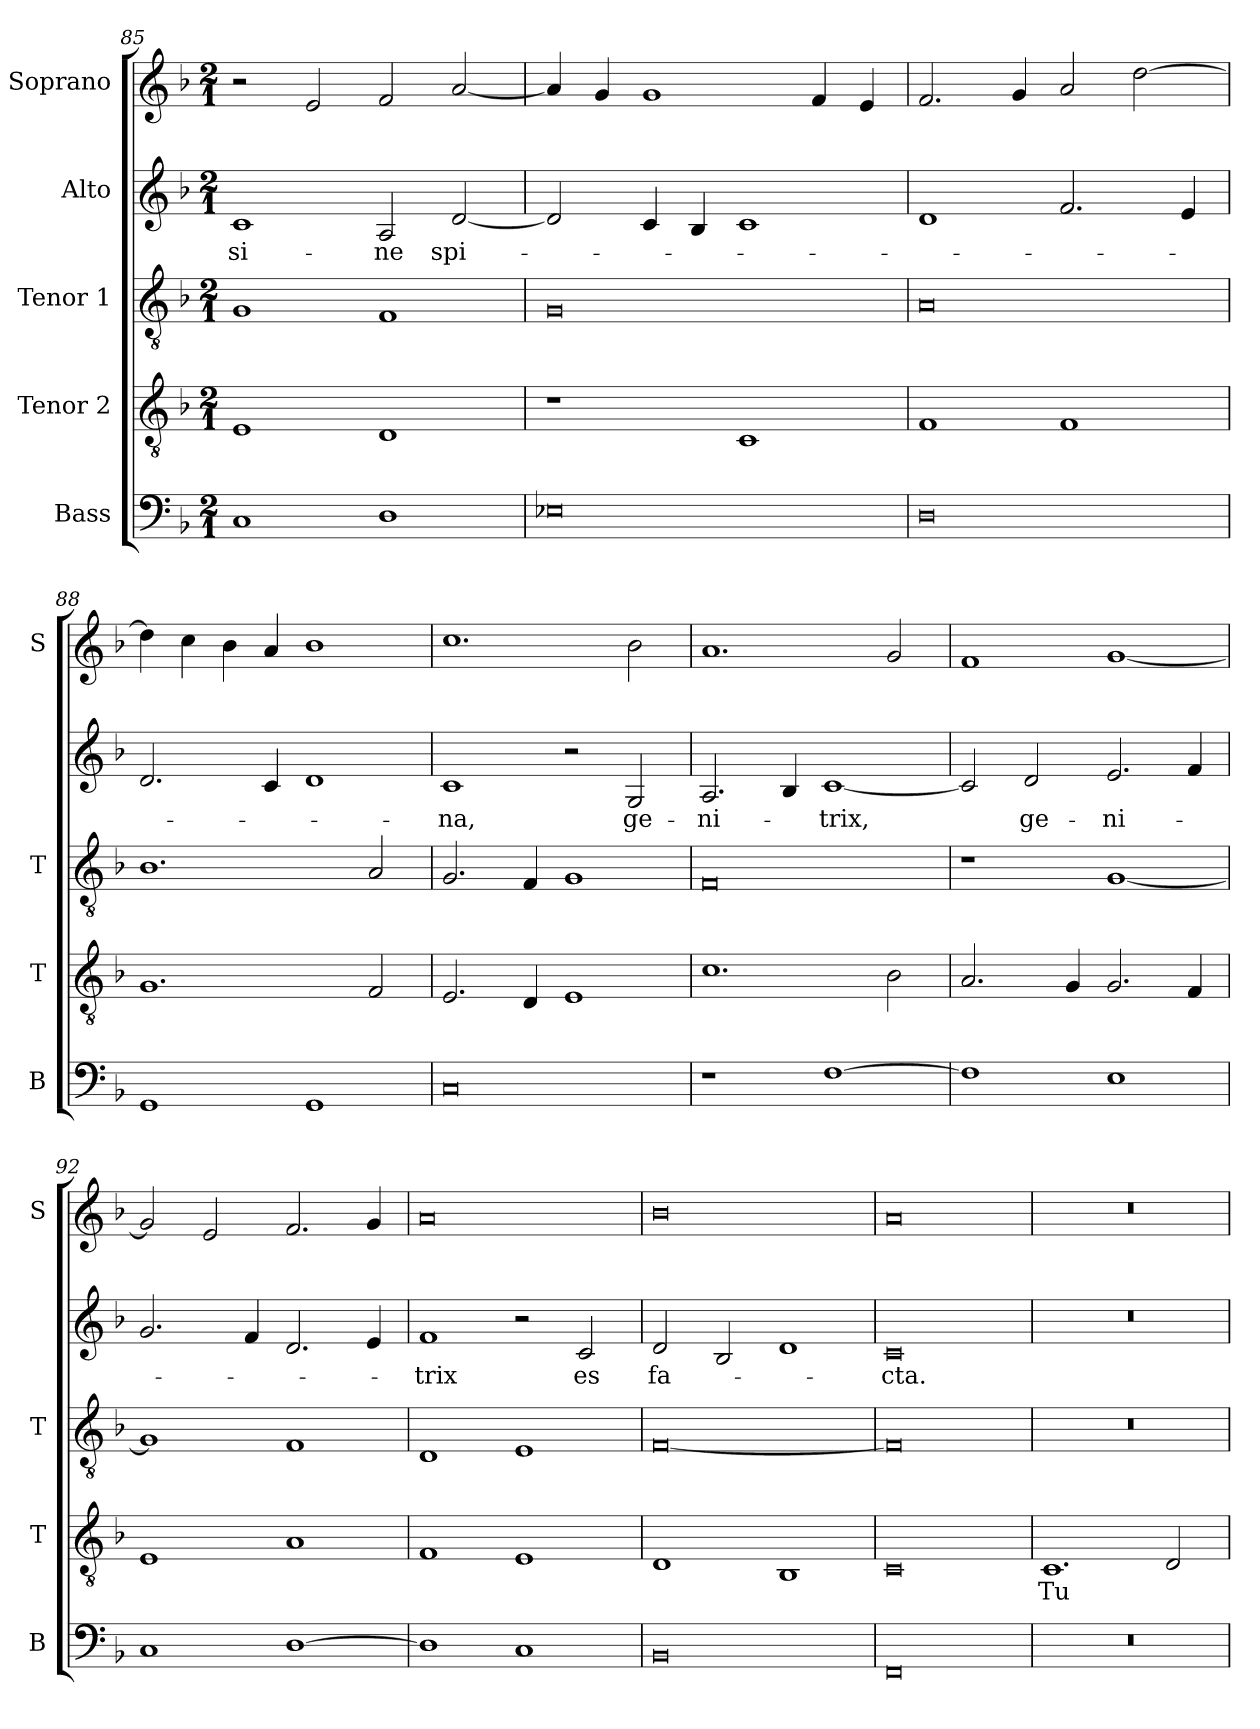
**kern	**kern	**text	**kern	**kern	**text	**kern
*part5	*part4	*part4	*part3	*part2	*part2	*part1
*staff5	*staff4	*staff4	*staff3	*staff2	*staff2	*staff1
*I"Bass	*I"Tenor 2	*	*I"Tenor 1	*I"Alto	*	*I"Soprano
*I'B	*I'T	*	*I'T	*	*	*I'S
*clefF4	*clefGv2	*	*clefGv2	*clefG2	*	*clefG2
*k[b-]	*k[b-]	*	*k[b-]	*k[b-]	*	*k[b-]
*M2/1	*M2/1	*	*M2/1	*M2/1	*	*M2/1
=85	=85	=85	=85	=85	=85	=85
!	!	!	!	!	!LO:LY:b	!
1C	1E	.	1G	1c	si-	2r
.	.	.	.	.	.	2e/
!	!	!	!	!	!LO:LY:b	!
1D	1D	.	1F	2A/	-ne	2f/
!	!	!	!	!	!LO:LY:b	!
.	.	.	.	[2d/	spi-	[2a/
!!LO:PB:g=z
=86	=86	=86	=86	=86	=86	=86
0E-X	1r	.	0G	2d/]	.	4a/]
.	.	.	.	.	.	4g/
.	.	.	.	4c/	.	1g
.	.	.	.	4B-/	.	.
.	1C	.	.	1c	.	.
.	.	.	.	.	.	4f/
.	.	.	.	.	.	4e/
=87	=87	=87	=87	=87	=87	=87
0D	1F	.	0A	1d	.	2.f/
.	.	.	.	.	.	4g/
.	1F	.	.	2.f/	.	2a/
.	.	.	.	.	.	[2dd\
.	.	.	.	4e/	.	.
=88	=88	=88	=88	=88	=88	=88
1GG	1.G	.	1.B-	2.d/	.	4dd\]
.	.	.	.	.	.	4cc\
.	.	.	.	.	.	4b-\
.	.	.	.	4c/	.	4a/
1GG	.	.	.	1d	.	1b-
.	2F/	.	2A/	.	.	.
=89	=89	=89	=89	=89	=89	=89
!	!	!	!	!	!LO:LY:b	!
0C	2.E/	.	2.G/	1c	-na,	1.cc
.	4D/	.	4F/	.	.	.
.	1E	.	1G	2r	.	.
!	!	!	!	!	!LO:LY:b	!
.	.	.	.	2G/	ge-	2b-\
=90	=90	=90	=90	=90	=90	=90
!	!	!	!	!	!LO:LY:b	!
1r	1.c	.	0F	2.A/	-ni-	1.a
.	.	.	.	4B-/	.	.
!	!	!	!	!	!LO:LY:b	!
[1F	.	.	.	[1c	-trix,	.
.	2B-\	.	.	.	.	2g/
=91	=91	=91	=91	=91	=91	=91
1F]	2.A/	.	1r	2c/]	.	1f
!	!	!	!	!	!LO:LY:b	!
.	.	.	.	2d/	ge-	.
.	4G/	.	.	.	.	.
!	!	!	!	!	!LO:LY:b	!
1E	2.G/	.	[1G	2.e/	-ni-	[1g
.	4F/	.	.	4f/	.	.
=92	=92	=92	=92	=92	=92	=92
1C	1E	.	1G]	2.g/	.	2g/]
.	.	.	.	.	.	2e/
.	.	.	.	4f/	.	.
[1D	1A	.	1F	2.d/	.	2.f/
.	.	.	.	4e/	.	4g/
=93	=93	=93	=93	=93	=93	=93
!	!	!	!	!	!LO:LY:b	!
1D]	1F	.	1D	1f	-trix	0a
1C	1E	.	1E	2r	.	.
!	!	!	!	!	!LO:LY:b	!
.	.	.	.	2c/	es	.
!!LO:LB:g=z
=94	=94	=94	=94	=94	=94	=94
!	!	!	!	!	!LO:LY:b	!
0BB-	1D	.	[0F	2d/	fa-	0b-
.	.	.	.	2B-/	.	.
.	1BB-	.	.	1d	.	.
=95	=95	=95	=95	=95	=95	=95
!	!	!	!	!	!LO:LY:b	!
0FF	0C	.	0F]	0c	-cta.	0a
=96	=96	=96	=96	=96	=96	=96
!	!	!LO:LY:b	!	!	!	!
0r	1.C	Tu	0r	0r	.	0r
.	2D/	.	.	.	.	.
=	=	=	=	=	=	=
*-	*-	*-	*-	*-	*-	*-
